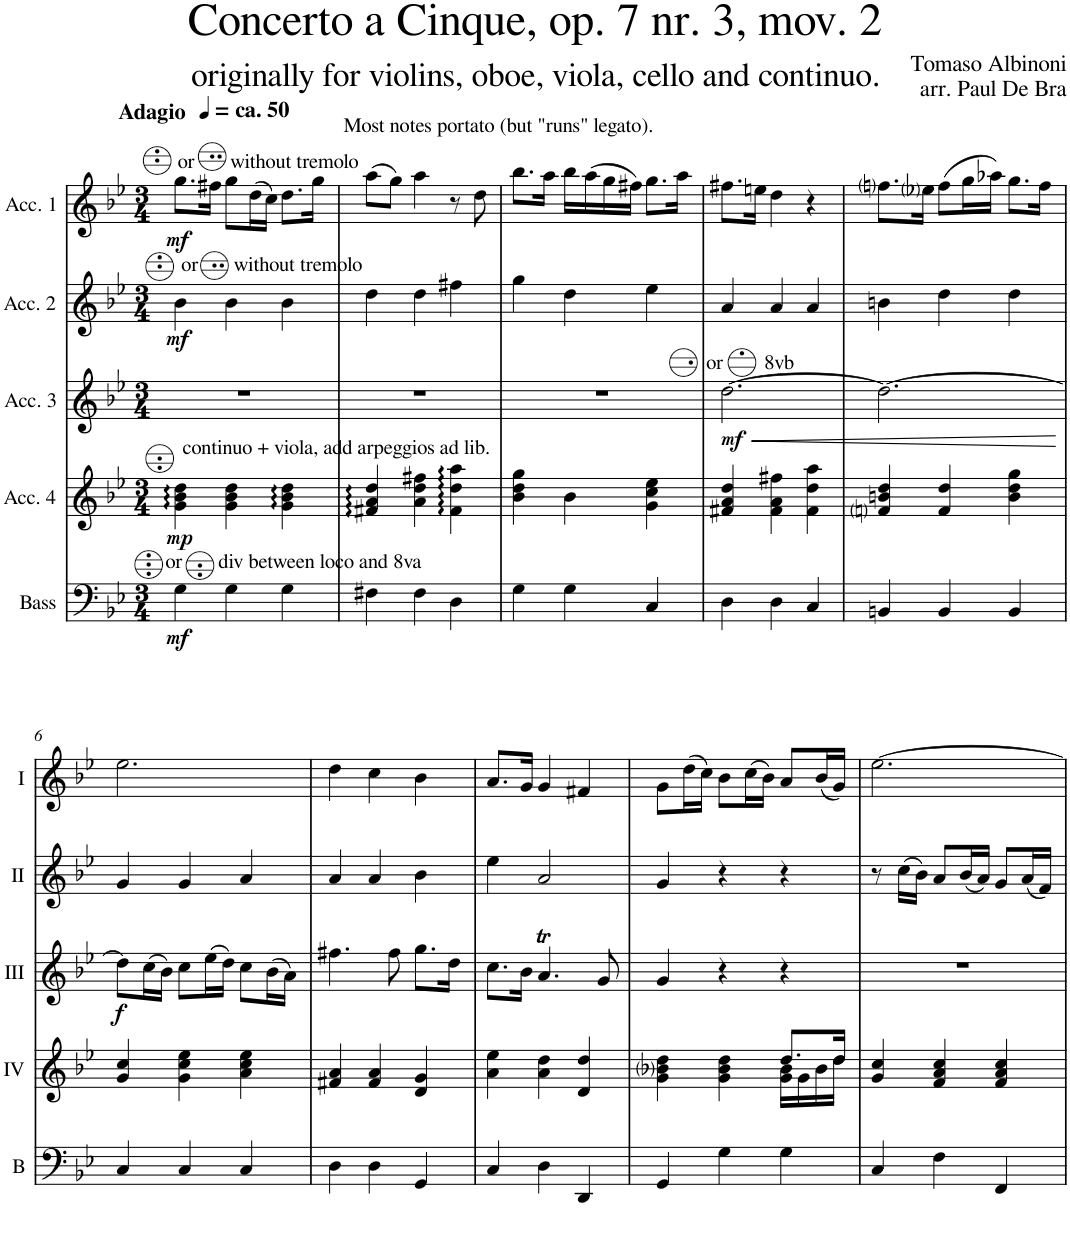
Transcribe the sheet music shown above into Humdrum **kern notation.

**kern	**dynam	**kern	**dynam	**kern	**dynam	**kern	**dynam	**kern	**dynam
*part5	*part5	*part4	*part4	*part3	*part3	*part2	*part2	*part1	*part1
*staff5	*staff5	*staff4	*staff4	*staff3	*staff3	*staff2	*staff2	*staff1	*staff1
*I"Bass	*	*I"Acc. 4	*	*I"Acc. 3	*	*I"Acc. 2	*	*I"Acc. 1	*
*I'B	*	*	*	*	*	*	*	*	*
*clefF4	*	*clefG2	*	*clefG2	*	*clefG2	*	*clefG2	*
*	*	*Trd7c12	*	*	*	*	*	*	*
*k[b-e-]	*	*k[b-e-]	*	*k[b-e-]	*	*k[b-e-]	*	*k[b-e-]	*
*M3/4	*	*M3/4	*	*M3/4	*	*M3/4	*	*M3/4	*
=1	=1	=1	=1	=1	=1	=1	=1	=1	=1
!	!	!	!	!	!	!	!	!LO:TX:a:B:t=Adagio	!
!	!	!	!	!	!	!	!	!LO:TX:a:B:t=ca. 50	!
!	!	!	!	!	!	!	!	!LO:TX:a:t=or       without tremolo	!
!	!	!	!	!	!	!	!	!LO:TX:a:t=Most notes portato (but "runs" legato).	!
!	!	!	!	!	!	!LO:TX:a:t=or       without tremolo	!	!	!
!	!	!LO:TX:a:t=continuo + viola, add arpeggios ad lib.	!	!	!	!	!	!	!
!LO:TX:a:t=or       div between loco and 8va	!	!	!	!	!	!	!	!	!
!	!LO:DY:b	!	!LO:DY:b	!	!	!	!LO:DY:b	!	!LO:DY:b
4G\	mf	4g\:: 4b-\:: 4dd\::	mp	2.r	.	4b-\	mf	8.gg\L	mf
.	.	.	.	.	.	.	.	16ff#X\Jk	.
4G\	.	4g\ 4b-\ 4dd\	.	.	.	4b-\	.	8gg\L	.
.	.	.	.	.	.	.	.	(16dd\L	.
.	.	.	.	.	.	.	.	16cc\JJ)	.
4G\	.	4g\:: 4b-\:: 4dd\::	.	.	.	4b-\	.	8.dd\L	.
.	.	.	.	.	.	.	.	16gg\Jk	.
=2	=2	=2	=2	=2	=2	=2	=2	=2	=2
4F#X\	.	4f#X/:: 4a/:: 4dd/::	.	2.r	.	4dd\	.	(8aa\L	.
.	.	.	.	.	.	.	.	8gg\J)	.
4F#\	.	4a\ 4dd\ 4ff#X\	.	.	.	4dd\	.	4aa\	.
4D\	.	4f#\:: 4dd\:: 4aa\::	.	.	.	4ff#X\	.	8r	.
.	.	.	.	.	.	.	.	8dd\	.
=3	=3	=3	=3	=3	=3	=3	=3	=3	=3
4G\	.	4b-\ 4dd\ 4gg\	.	2.r	.	4gg\	.	8.bb-\L	.
.	.	.	.	.	.	.	.	16aa\Jk	.
4G\	.	4b-\	.	.	.	4dd\	.	16bb-\LL	.
.	.	.	.	.	.	.	.	(16aa\	.
.	.	.	.	.	.	.	.	16gg\	.
.	.	.	.	.	.	.	.	16ff#X\JJ)	.
4C/	.	4g\ 4cc\ 4ee-\	.	.	.	4ee-\	.	8.gg\L	.
.	.	.	.	.	.	.	.	16aa\Jk	.
=4	=4	=4	=4	=4	=4	=4	=4	=4	=4
!	!	!	!	!LO:TX:a:t=or        8vb	!	!	!	!	!
!	!	!	!	!	!LO:HP:b	!	!	!	!
!	!	!	!	!	!LO:DY:n=1:b	!	!	!	!
4D\	.	4f#X/ 4a/ 4dd/	.	[2.dd\	< mf	4a/	.	8.ff#X\L	.
.	.	.	.	.	.	.	.	16een\Jk	.
4D\	.	4f#\ 4a\ 4ff#X\	.	.	.	4a/	.	4dd\	.
4C/	.	4f#\ 4dd\ 4aa\	.	.	.	4a/	.	4r	.
=5	=5	=5	=5	=5	=5	=5	=5	=5	=5
4BBn/	.	4fni/ 4bn/ 4dd/	.	2.dd\_	.	4bn\	.	8.ffni\L	.
.	.	.	.	.	.	.	.	16ee-i\Jk	.
4BB/	.	4f/ 4dd/	.	.	.	4dd\	.	(8ff\L	.
.	.	.	.	.	.	.	.	16gg\L	.
.	.	.	.	.	.	.	.	16aa-X\JJ)	.
4BB/	.	4b\ 4dd\ 4gg\	.	.	.	4dd\	.	8.gg\L	.
.	.	.	.	.	.	.	.	16ff\Jk	.
.	.	.	.	.	[	.	.	.	.
!!LO:LB:g=z
=6	=6	=6	=6	=6	=6	=6	=6	=6	=6
!	!	!	!	!	!LO:DY:b	!	!	!	!
4C/	.	4g/ 4cc/	.	8dd\L]	f	4g/	.	2.ee-\	.
.	.	.	.	(16cc\L	.	.	.	.	.
.	.	.	.	16b-\JJ)	.	.	.	.	.
4C/	.	4g\ 4cc\ 4ee-\	.	8cc\L	.	4g/	.	.	.
.	.	.	.	(16ee-\L	.	.	.	.	.
.	.	.	.	16dd\JJ)	.	.	.	.	.
4C/	.	4a\ 4cc\ 4ee-\	.	8cc\L	.	4a/	.	.	.
.	.	.	.	(16b-\L	.	.	.	.	.
.	.	.	.	16a\JJ)	.	.	.	.	.
=7	=7	=7	=7	=7	=7	=7	=7	=7	=7
4D\	.	4f#X/ 4a/	.	4.ff#X\	.	4a/	.	4dd\	.
4D\	.	4f#/ 4a/	.	.	.	4a/	.	4cc\	.
.	.	.	.	8ff#\	.	.	.	.	.
4GG/	.	4d/ 4g/	.	8.gg\L	.	4b-\	.	4b-\	.
.	.	.	.	16dd\Jk	.	.	.	.	.
=8	=8	=8	=8	=8	=8	=8	=8	=8	=8
4C/	.	4a\ 4ee-\	.	8.cc\L	.	4ee-\	.	8.a/L	.
.	.	.	.	16b-\Jk	.	.	.	16g/Jk	.
4D\	.	4a\ 4dd\	.	4.at/	.	2a/	.	4g/	.
4DD/	.	4d/ 4dd/	.	.	.	.	.	4f#X/	.
.	.	.	.	8g/	.	.	.	.	.
=9	=9	=9	=9	=9	=9	=9	=9	=9	=9
*	*	*^	*	*	*	*	*	*	*
4GG/	.	4g\ 4b-i\ 4dd\	4ryy	.	4g/	.	4g/	.	8g\L	.
.	.	.	.	.	.	.	.	.	(16dd\L	.
.	.	.	.	.	.	.	.	.	16cc\JJ)	.
4G\	.	4g\ 4b-\ 4dd\	4ryy	.	4r	.	4r	.	8b-\L	.
.	.	.	.	.	.	.	.	.	(16cc\L	.
.	.	.	.	.	.	.	.	.	16b-\JJ)	.
4G\	.	8.dd/L	16g\ 16b-\LL	.	4r	.	4r	.	8a/L	.
.	.	.	16g\	.	.	.	.	.	.	.
.	.	.	16b-\	.	.	.	.	.	(16b-/L	.
.	.	16dd/Jk	16dd\JJ	.	.	.	.	.	16g/JJ)	.
*	*	*v	*v	*	*	*	*	*	*	*
=10	=10	=10	=10	=10	=10	=10	=10	=10	=10
4C/	.	4g/ 4cc/	.	2.r	.	8r	.	[2.ee-\	.
.	.	.	.	.	.	(16cc\LL	.	.	.
.	.	.	.	.	.	16b-\JJ)	.	.	.
4F\	.	4f/ 4a/ 4cc/	.	.	.	8a/L	.	.	.
.	.	.	.	.	.	(16b-/L	.	.	.
.	.	.	.	.	.	16a/JJ)	.	.	.
4FF/	.	4f/ 4a/ 4cc/	.	.	.	8g/L	.	.	.
.	.	.	.	.	.	(16a/L	.	.	.
.	.	.	.	.	.	16f/JJ)	.	.	.
=	=	=	=	=	=	=	=	=	=
*-	*-	*-	*-	*-	*-	*-	*-	*-	*-
